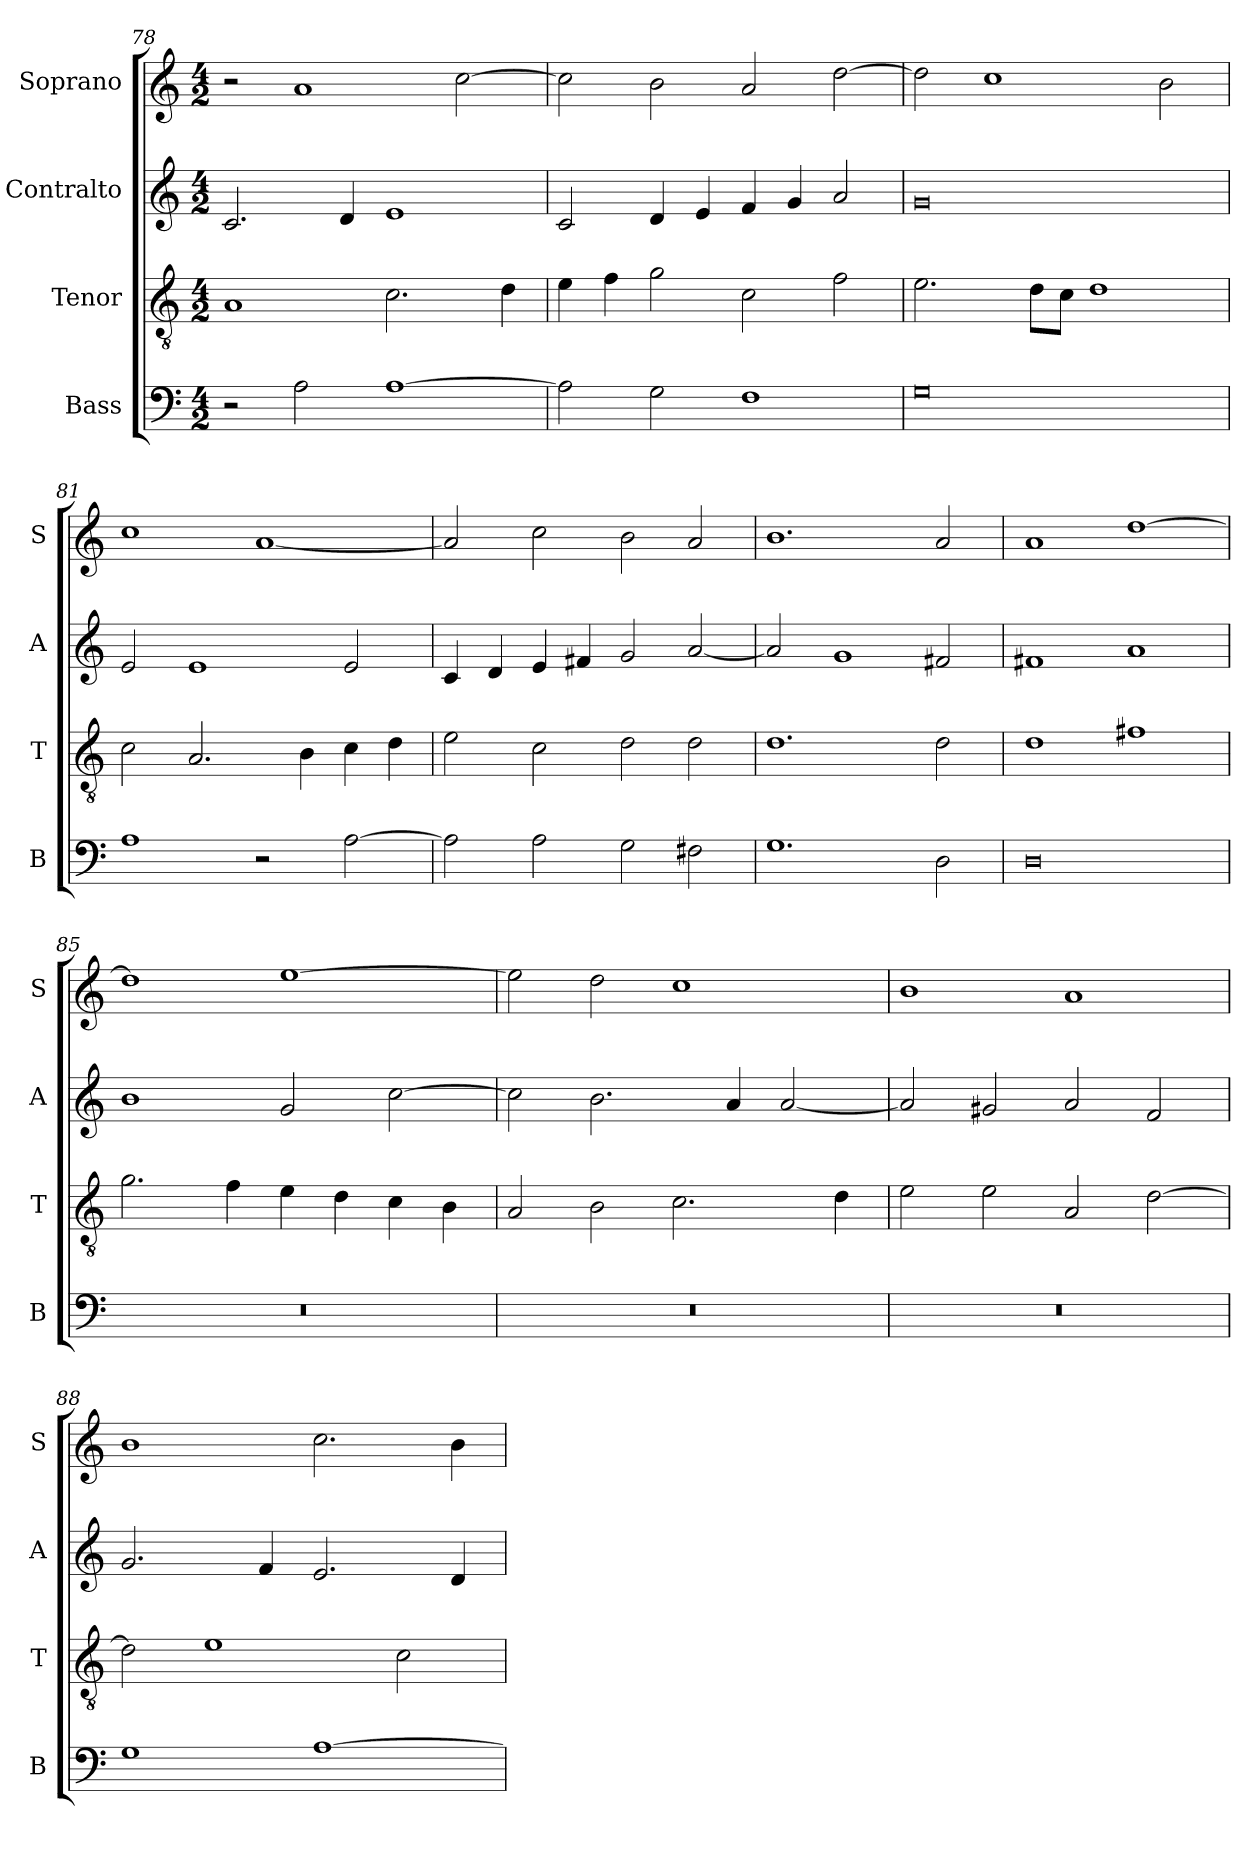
**kern	**kern	**kern	**kern
*part4	*part3	*part2	*part1
*staff4	*staff3	*staff2	*staff1
*I"Bass	*I"Tenor	*I"Contralto	*I"Soprano
*I'B	*I'T	*I'A	*I'S
*clefF4	*clefGv2	*clefG2	*clefG2
*k[]	*k[]	*k[]	*k[]
*A:aeo	*A:aeo	*A:aeo	*A:aeo
*M4/2	*M4/2	*M4/2	*M4/2
=78	=78	=78	=78
2r	1A	2.c	2r
2A	.	.	1a
.	.	4d	.
[1A	2.c	1e	.
.	.	.	[2cc
.	4d	.	.
=79	=79	=79	=79
2A]	4e	2c	2cc]
.	4f	.	.
2G	2g	4d	2b
.	.	4e	.
1F	2c	4f	2a
.	.	4g	.
.	2f	2a	[2dd
=80	=80	=80	=80
0G	2.e	0g	2dd]
.	.	.	1cc
.	8d\L	.	.
.	8c\J	.	.
.	1d	.	.
.	.	.	2b
=81	=81	=81	=81
1A	2c	2e	1cc
.	2.A	1e	.
2r	.	.	[1a
.	4B	.	.
[2A	4c	2e	.
.	4d	.	.
=82	=82	=82	=82
2A]	2e	4c	2a]
.	.	4d	.
2A	2c	4e	2cc
.	.	4f#X	.
2G	2d	2g	2b
2F#X	2d	[2a	2a
=83	=83	=83	=83
1.G	1.d	2a]	1.b
.	.	1g	.
2D	2d	2f#X	2a
=84	=84	=84	=84
0D	1d	1f#X	1a
.	1f#X	1a	[1dd
=85	=85	=85	=85
0r	2.g	1b	1dd]
.	4f	.	.
.	4e	2g	[1ee
.	4d	.	.
.	4c	[2cc	.
.	4B	.	.
=86	=86	=86	=86
0r	2A	2cc]	2ee]
.	2B	2.b	2dd
.	2.c	.	1cc
.	.	4a	.
.	.	[2a	.
.	4d	.	.
=87	=87	=87	=87
0r	2e	2a]	1b
.	2e	2g#X	.
.	2A	2a	1a
.	[2d	2f	.
=88	=88	=88	=88
1G	2d]	2.g	1b
.	1e	.	.
.	.	4f	.
[1A	.	2.e	2.cc
.	2c	.	.
.	.	4d	4b
=	=	=	=
*-	*-	*-	*-
